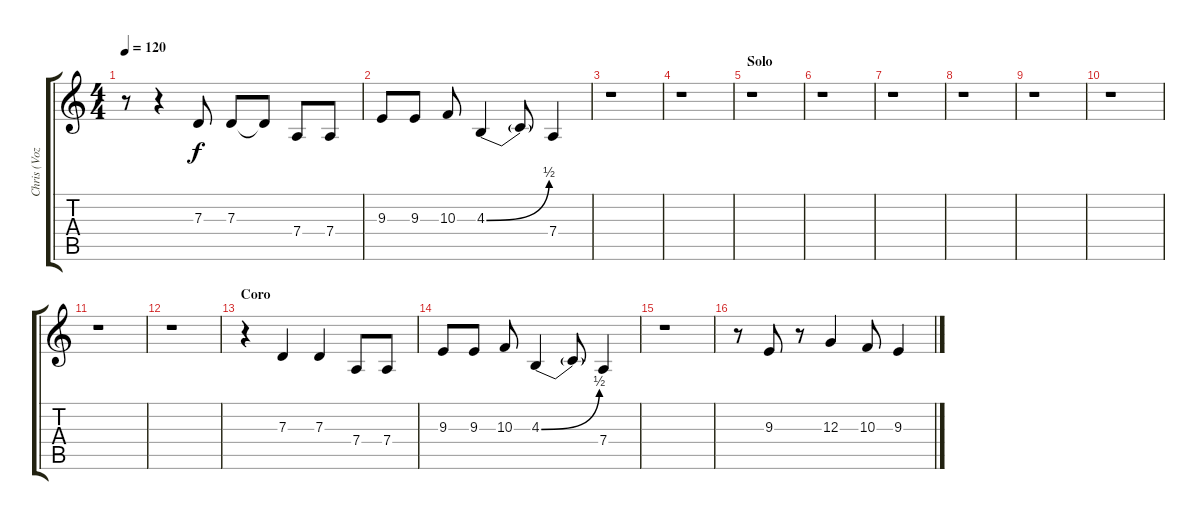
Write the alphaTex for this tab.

\track ("Chris (Voz)" "Chris (Voz") {instrument synthvoice}
\staff {score tabs}
\tuning (E4 B3 G3 D3 A2 E2) {hide}
\ts (4 4)
\tempo 120
\clef g2
\ks c
r.8{dy f} r.4 7.3.8 7.3.8 7.3{t}.8 7.4.8 7.4.8 |
9.3.8 9.3.8 10.3.8 4.3{be (bend 0 0 60 2)}.4 4.3{t}.8 7.4.4 |
r.1 |
r.1 |
\section ("" "Solo")
r.1 |
r.1 |
r.1 |
r.1 |
r.1 |
r.1 |
r.1 |
r.1 |
\section ("" "Coro")
r.4 7.3.4 7.3.4 7.4.8 7.4.8 |
9.3.8 9.3.8 10.3.8 4.3{be (bend 0 0 60 2)}.4 4.3{t}.8 7.4.4 |
r.1 |
r.8 9.3.8 r.8 12.3.4 10.3.8 9.3.4
